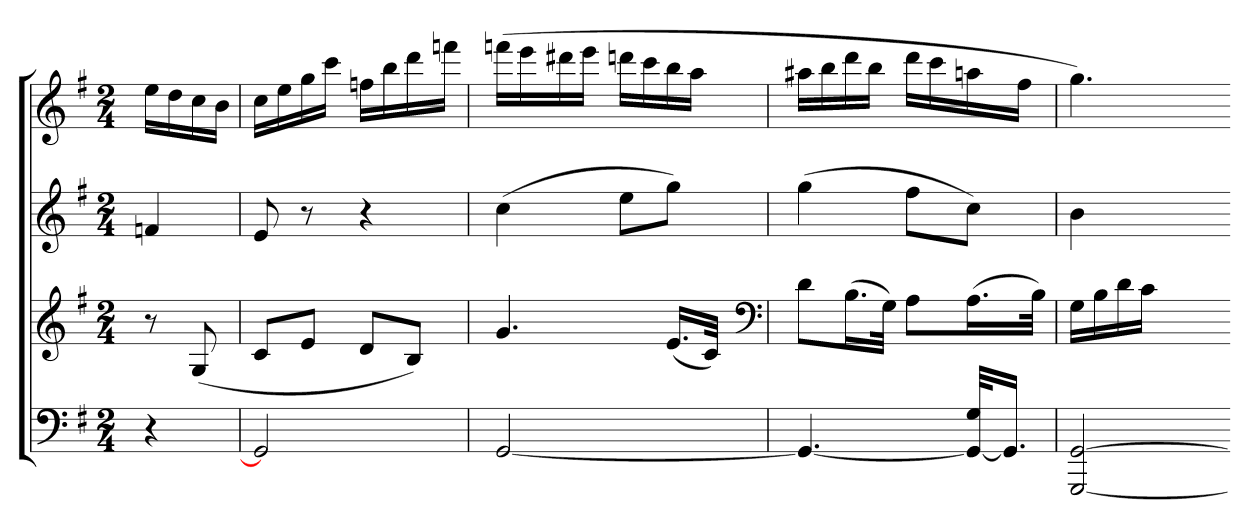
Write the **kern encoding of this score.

**kern	**kern	**kern	**kern
*part4	*part3	*part2	*part1
*staff4	*staff3	*staff2	*staff1
*clefF4	*clefG2	*clefG2	*clefG2
*k[f#]	*k[f#]	*k[f#]	*k[f#]
*G:	*G:	*G:	*G:
*M2/4	*M2/4	*M2/4	*M2/4
=	=	=	=
4r	8r	4fn	16eeLL
.	.	.	16dd
.	(8G	.	16cc
.	.	.	16bJJ
=146	=146	=146	=146
2GG]	8cL	8e	16ccLL
.	.	.	16ee
.	8eJ	8r	16gg
.	.	.	16cccJJ
.	8dL	4r	16ffnLL
.	.	.	16bb
.	8BJ)	.	16ddd
.	.	.	16fffnJJ
=147	=147	=147	=147
[2GG	4.g	(4cc	(16fffnLL
.	.	.	16eee
.	.	.	16ddd#X
.	.	.	16eeeJJ
.	.	8eeL	16dddnLL
.	.	.	16ccc
.	(16.eLL	8ggJ)	16bb
.	.	.	16aaJJ
.	32cJJk)	.	.
*	*clefF4	*	*
=148	=148	=148	=148
4.GG_	8dL	(4gg	16aa#XLL
.	.	.	16bb
.	(16.BL	.	16ddd
.	.	.	16bbJJ
.	32GJJk)	.	.
.	8AL	8ff#L	16dddLL
.	.	.	16ccc
32GG_ 32GKLL	(16.AL	8ccJ)	16aan
16.GGJJ]	.	.	.
.	.	.	16ff#JJ
.	32BJJk)	.	.
=149	=149	=149	=149
[2GGG [2GG	16GLL	4b	4.gg)
.	16B	.	.
.	16d	.	.
.	16cJJ	.	.
.	4ryy	4ryy	.
.	.	.	8ryy
=-	=-	=-	=-
*-	*-	*-	*-
